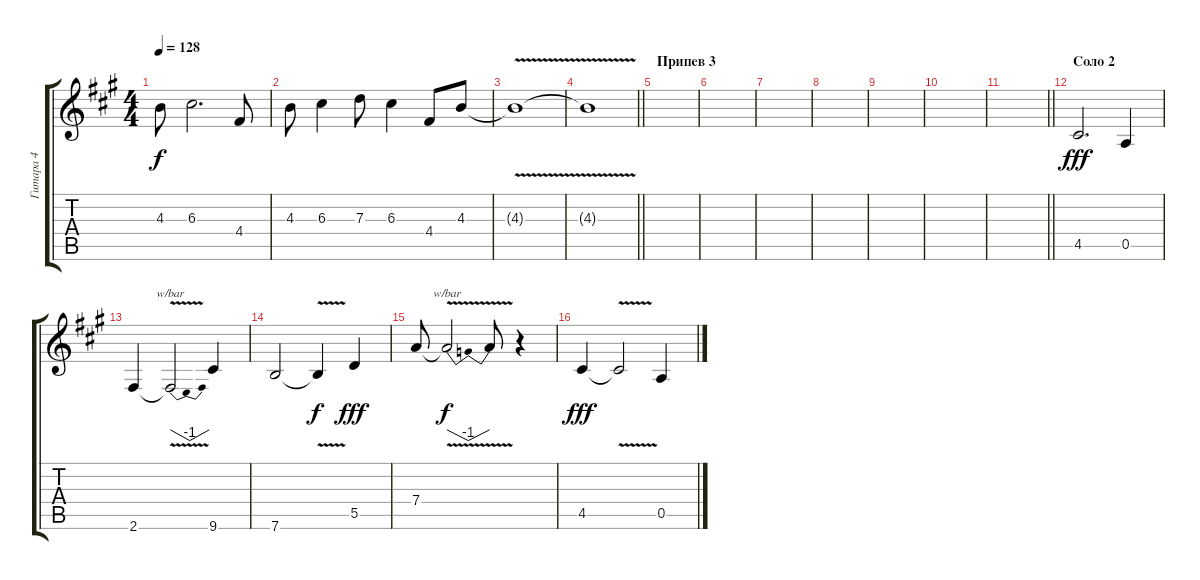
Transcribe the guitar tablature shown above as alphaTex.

\track ("Гитара 4" "Гитара 4") {instrument distortionguitar}
\staff {score tabs}
\tuning (E4 B3 G3 D3 A2 E2) {hide}
\ts (4 4)
\tempo 128
\clef g2
\ks f#minor
4.3.8{dy f} 6.3.2{d} 4.4.8 |
4.3.8 6.3.4 7.3.8 6.3.4 4.4.8 4.3.8 |
4.3{v t}.1 |
\barLineRight lightlight
4.3{v t}.1 |
\section ("" "Припев 3")
|
|
|
|
|
|
\barLineRight lightlight
|
\section ("" "Соло 2")
4.5.2{d dy fff} 0.5.4 |
2.6.4 2.6{v t}.2{tbe (dip default 0 0 30 -4 60 0)} 9.6.4 |
7.6.2 7.6{v t}.4{dy f} 5.5.4{dy fff} |
7.4.8 7.4{v t}.2{tbe (dip default 0 0 30 -4 60 0) dy f} 7.4{t}.8 r.4 |
4.5.4{dy fff} 4.5{v t}.2 0.5.4
